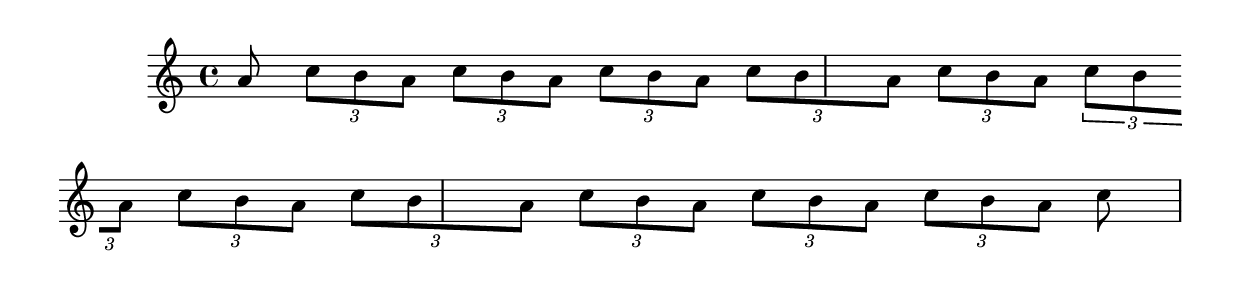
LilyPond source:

%% DO NOT EDIT this file manually; it is automatically
%% generated from LSR http://lsr.dsi.unimi.it
%% Make any changes in LSR itself, or in Documentation/snippets/new/ ,
%% and then run scripts/auxiliar/makelsr.py
%%
%% This file is in the public domain.
\version "2.14.0"

\header {
  lsrtags = "rhythms"

%% Translation of GIT committish: 70f5f30161f7b804a681cd080274bfcdc9f4fe8c
 doctitlees = "Permitir saltos de línea dentro de grupos especiales con barra"
 texidoces = "
Este ejemplo artificial muestra cómo se pueden permitir tanto los
saltos de línea manuales como los automáticos dentro de un grupo de
valoración especial unido por una barra.  Observe que estos grupos
sincopados se deben barrar manualmente.

"


%% Translation of GIT committish: 0a868be38a775ecb1ef935b079000cebbc64de40
  texidocde = "
Dieses künstliche Beispiel zeigt, wie sowohl automatische als auch
manuelle Zeilenumbrüche innerhalb einer N-tole mit Balken erlaubt
werden können.  Diese unregelmäßige Bebalkung muss allerdings manuell
gesetzt werden.

"
  doctitlede = "Zeilenumbrüche bei N-tolen mit Balken erlauben"



%% Translation of GIT committish: 4da4307e396243a5a3bc33a0c2753acac92cb685
  texidocfr = "
Cet exemple peu académique démontre comment il est possible d'insérer un saut
de ligne dans un nolet portant une ligature.  Ces ligatures doivent toutefois
être explicites.

"
  doctitlefr = "Saut de ligne au milieu d'un nolet avec ligature"

  texidoc = "
This artificial example shows how both manual and automatic line breaks
may be permitted to within a beamed tuplet. Note that such off-beat
tuplets have to be beamed manually.

"
  doctitle = "Permitting line breaks within beamed tuplets"
} % begin verbatim

\layout {
  \context {
    \Voice
    % Permit line breaks within tuplets
    \remove "Forbid_line_break_engraver"
    % Allow beams to be broken at line breaks
    \override Beam #'breakable = ##t
  }
}
\relative c'' {
  a8
  \repeat unfold 5 { \times 2/3 { c[ b a] } }
  % Insert a manual line break within a tuplet
  \times 2/3 { c[ b \bar "" \break a] }
  \repeat unfold 5 { \times 2/3 { c[ b a] } }
  c8
}

